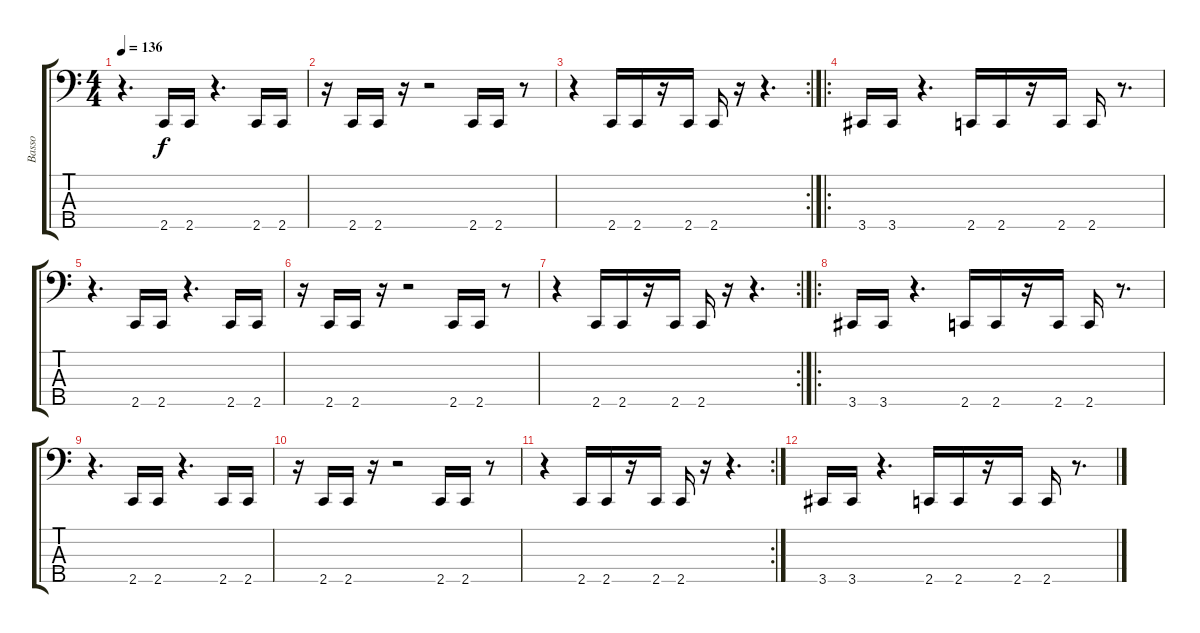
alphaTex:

\track ("Basso" "Basso") {instrument slapbass2}
\staff {score tabs}
\tuning (Gb2 Db2 Ab1 Eb1 Bb0) {hide}
\ts (4 4)
\tempo 136
\clef f4
\ks c
r.4{d dy f} 2.5.16 2.5.16 r.4{d} 2.5.16 2.5.16 |
r.16 2.5.16 2.5.16 r.16 r.2 2.5.16 2.5.16 r.8 |
\rc 2
r.4 2.5.16 2.5.16 r.16 2.5.16 2.5.16 r.16 r.4{d} |
\ro
3.5.16 3.5.16 r.4{d} 2.5.16 2.5.16 r.16 2.5.16 2.5.16 r.8{d} |
r.4{d} 2.5.16 2.5.16 r.4{d} 2.5.16 2.5.16 |
r.16 2.5.16 2.5.16 r.16 r.2 2.5.16 2.5.16 r.8 |
\rc 2
r.4 2.5.16 2.5.16 r.16 2.5.16 2.5.16 r.16 r.4{d} |
\ro
3.5.16 3.5.16 r.4{d} 2.5.16 2.5.16 r.16 2.5.16 2.5.16 r.8{d} |
r.4{d} 2.5.16 2.5.16 r.4{d} 2.5.16 2.5.16 |
r.16 2.5.16 2.5.16 r.16 r.2 2.5.16 2.5.16 r.8 |
\rc 2
r.4 2.5.16 2.5.16 r.16 2.5.16 2.5.16 r.16 r.4{d} |
3.5.16 3.5.16 r.4{d} 2.5.16 2.5.16 r.16 2.5.16 2.5.16 r.8{d}
